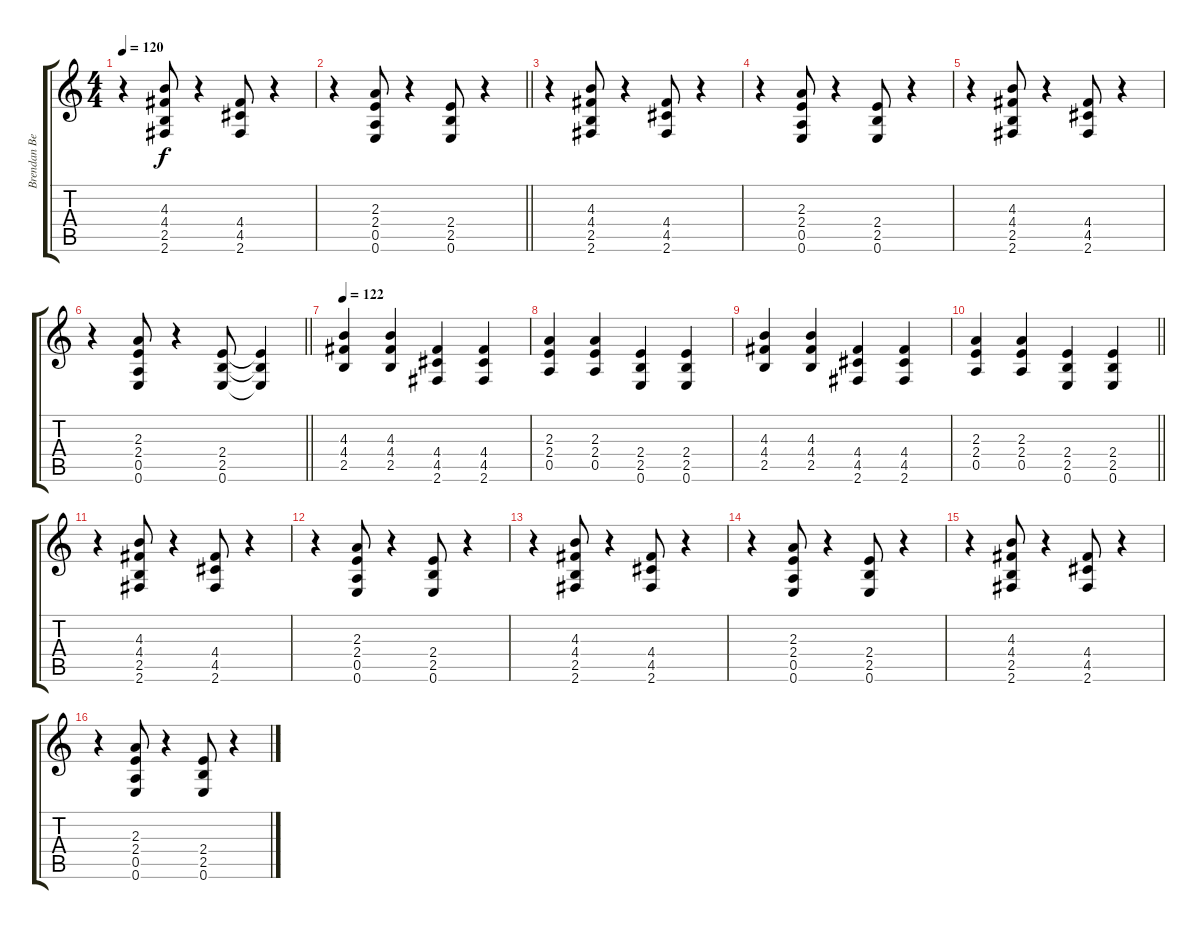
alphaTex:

\track ("Brendan Benson (2nd Guitar)" "Brendan Be") {instrument overdrivenguitar}
\staff {score tabs}
\tuning (E4 B3 G3 D3 A2 E2) {hide}
\ts (4 4)
\tempo 120
\clef g2
\ks c
r.4{dy f} (4.3 4.4 2.5 2.6).8 r.4 (4.4 4.5 2.6).8 r.4 |
\barLineRight lightlight
r.4 (2.3 2.4 0.5 0.6).8 r.4 (2.4 2.5 0.6).8 r.4 |
r.4 (4.3 4.4 2.5 2.6).8 r.4 (4.4 4.5 2.6).8 r.4 |
r.4 (2.3 2.4 0.5 0.6).8 r.4 (2.4 2.5 0.6).8 r.4 |
r.4 (4.3 4.4 2.5 2.6).8 r.4 (4.4 4.5 2.6).8 r.4 |
\barLineRight lightlight
r.4 (2.3 2.4 0.5 0.6).8 r.4 (2.4 2.5 0.6).8 (2.4{t} 2.5{t} 0.6{t}).4 |
\tempo 122
(4.3 4.4 2.5).4 (4.3 4.4 2.5).4 (4.4 4.5 2.6).4 (4.4 4.5 2.6).4 |
(2.3 2.4 0.5).4 (2.3 2.4 0.5).4 (2.4 2.5 0.6).4 (2.4 2.5 0.6).4 |
(4.3 4.4 2.5).4 (4.3 4.4 2.5).4 (4.4 4.5 2.6).4 (4.4 4.5 2.6).4 |
\barLineRight lightlight
(2.3 2.4 0.5).4 (2.3 2.4 0.5).4 (2.4 2.5 0.6).4 (2.4 2.5 0.6).4 |
r.4 (4.3 4.4 2.5 2.6).8 r.4 (4.4 4.5 2.6).8 r.4 |
r.4 (2.3 2.4 0.5 0.6).8 r.4 (2.4 2.5 0.6).8 r.4 |
r.4 (4.3 4.4 2.5 2.6).8 r.4 (4.4 4.5 2.6).8 r.4 |
r.4 (2.3 2.4 0.5 0.6).8 r.4 (2.4 2.5 0.6).8 r.4 |
r.4 (4.3 4.4 2.5 2.6).8 r.4 (4.4 4.5 2.6).8 r.4 |
r.4 (2.3 2.4 0.5 0.6).8 r.4 (2.4 2.5 0.6).8 r.4
